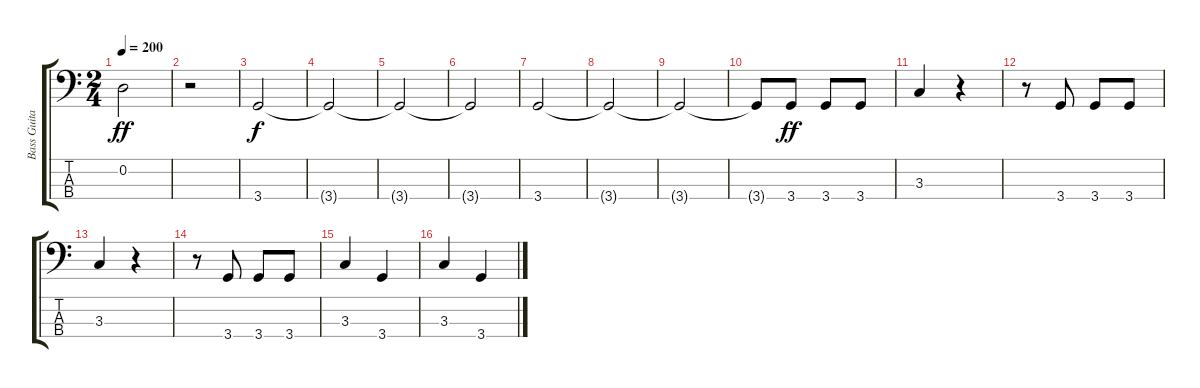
\track ("Bass Guitar" "Bass Guita") {instrument electricbassfinger}
\staff {score tabs}
\tuning (G2 D2 A1 E1) {hide}
\ts (2 4)
\tempo 200
\clef f4
\ks c
0.2{t}.2{dy ff} |
r.2 |
3.4.2{dy f} |
3.4{t}.2 |
3.4{t}.2 |
3.4{t}.2 |
3.4.2 |
3.4{t}.2 |
3.4{t}.2 |
3.4{t}.8 3.4.8{dy ff} 3.4.8 3.4.8 |
3.3.4 r.4 |
r.8 3.4.8 3.4.8 3.4.8 |
3.3.4 r.4 |
r.8 3.4.8 3.4.8 3.4.8 |
3.3.4 3.4.4 |
3.3.4 3.4.4
